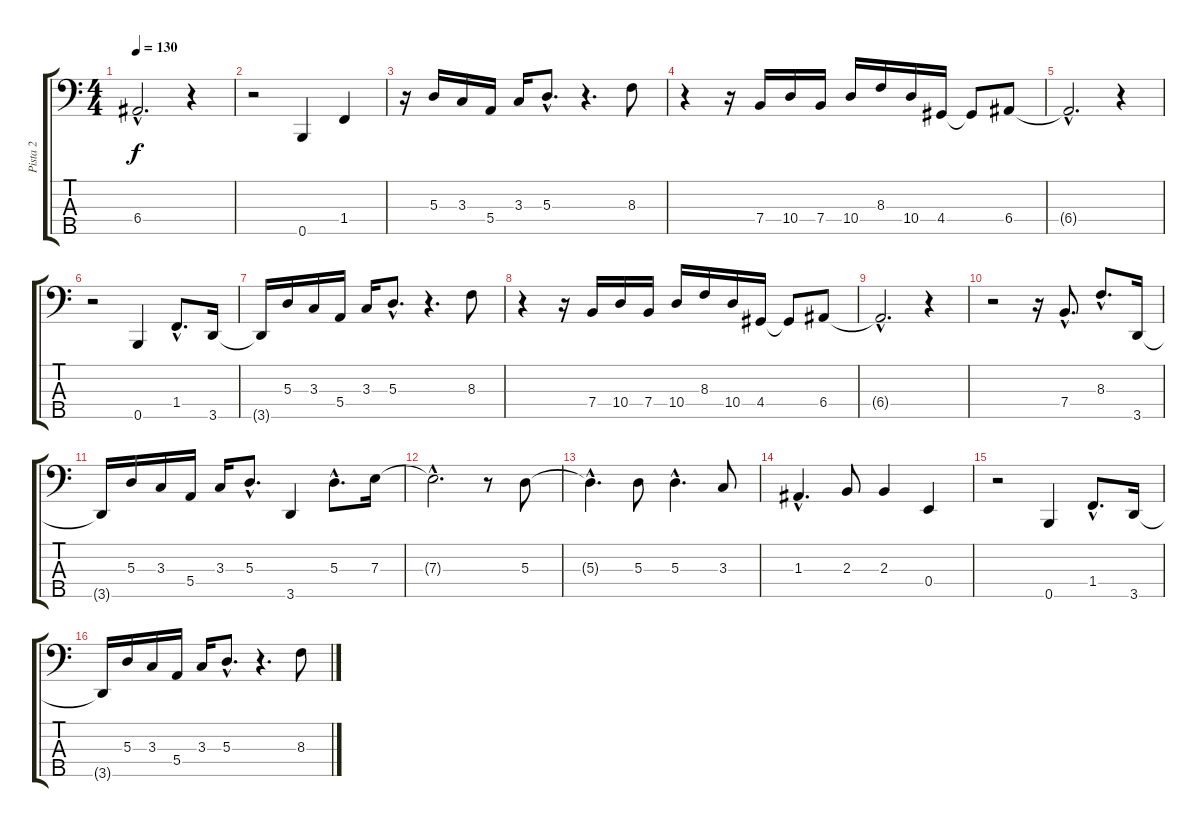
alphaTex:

\track ("Pista 2" "Pista 2") {instrument fretlessbass}
\staff {score tabs}
\tuning (G2 D2 A1 E1 B0) {hide}
\ts (4 4)
\tempo 130
\clef f4
\ks c
6.4{hac t}.2{d dy f} r.4 |
r.2 0.5.4 1.4.4 |
r.16 5.3.16 3.3.16 5.4.16 3.3.16 5.3{hac}.8{d} r.4{d} 8.3.8 |
r.4 r.16 7.4.16 10.4.16 7.4.16 10.4.16 8.3.16 10.4.16 4.4.16 4.4{t}.8 6.4.8 |
6.4{hac t}.2{d} r.4 |
r.2 0.5.4 1.4{hac}.8{d} 3.5.16 |
3.5{t}.16 5.3.16 3.3.16 5.4.16 3.3.16 5.3{hac}.8{d} r.4{d} 8.3.8 |
r.4 r.16 7.4.16 10.4.16 7.4.16 10.4.16 8.3.16 10.4.16 4.4.16 4.4{t}.8 6.4.8 |
6.4{hac t}.2{d} r.4 |
r.2 r.16 7.4{hac}.8{d} 8.3{hac}.8{d} 3.5.16 |
3.5{t}.16 5.3.16 3.3.16 5.4.16 3.3.16 5.3{hac}.8{d} 3.5.4 5.3{hac}.8{d} 7.3.16 |
7.3{hac t}.2{d} r.8 5.3.8 |
5.3{hac t}.4{d} 5.3.8 5.3{hac}.4{d} 3.3.8 |
1.3{hac}.4{d} 2.3.8 2.3.4 0.4.4 |
r.2 0.5.4 1.4{hac}.8{d} 3.5.16 |
3.5{t}.16 5.3.16 3.3.16 5.4.16 3.3.16 5.3{hac}.8{d} r.4{d} 8.3.8
